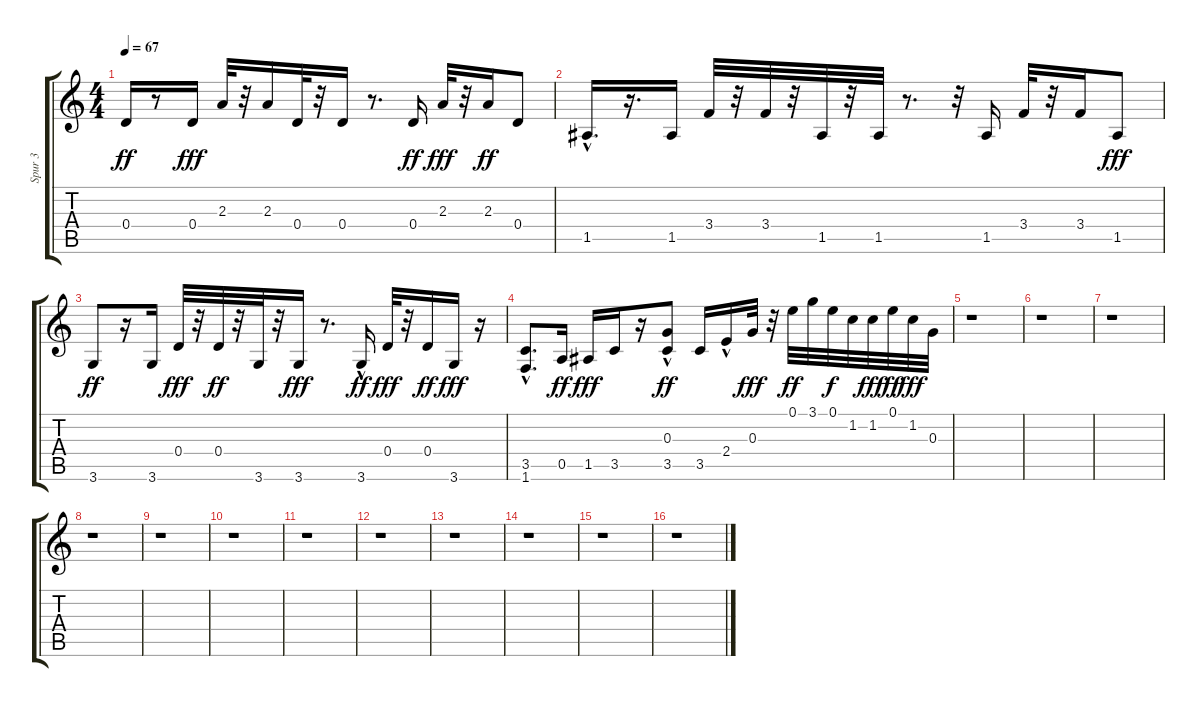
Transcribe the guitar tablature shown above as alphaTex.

\track ("Spur 3" "Spur 3") {instrument electricguitarmuted}
\staff {score tabs}
\tuning (E4 B3 G3 D3 A2 E2) {hide}
\ts (4 4)
\tempo 67
\clef g2
\ks c
0.4.16{dy ff} r.8 0.4.16{dy fff} 2.3.32 r.32 2.3.16 0.4.32 r.32 0.4.16 r.8{d} 0.4.16{dy ff} 2.3.32{dy fff} r.32 2.3.16{dy ff} 0.4.8 |
1.5{hac}.16{d} r.16{d} 1.5.16 3.4.32 r.32 3.4.32 r.32 1.5.32 r.32 1.5.32 r.8{d} r.32 1.5.16 3.4.32 r.32 3.4.16 1.5.8{dy fff} |
3.6.8{dy ff} r.16 3.6.16 0.4.32{dy fff} r.32 0.4.32{dy ff} r.32 3.6.32 r.32 3.6.16{dy fff} r.8{d} 3.6{hac}.16{dy ff} 0.4.32{dy fff} r.32 0.4.16{dy ff} 3.6.16{dy fff} r.16 |
(3.5{hac} 1.6{hac}).8{d} 0.5.16{dy ff} 1.5.16{dy fff} 3.5.16 r.16 (0.3 3.5{hac}).8{dy ff} 3.5.16 2.4{hac}.16 0.3.32{dy fff} r.32 0.1.32{dy ff} 3.1.32 0.1.32{dy f} 1.2.32 1.2.32{dy fff} 0.1.32{dy ff} 1.2.32{dy fff} 0.3.32 |
r.1 |
r.1 |
r.1 |
r.1 |
r.1 |
r.1 |
r.1 |
r.1 |
r.1 |
r.1 |
r.1 |
r.1
